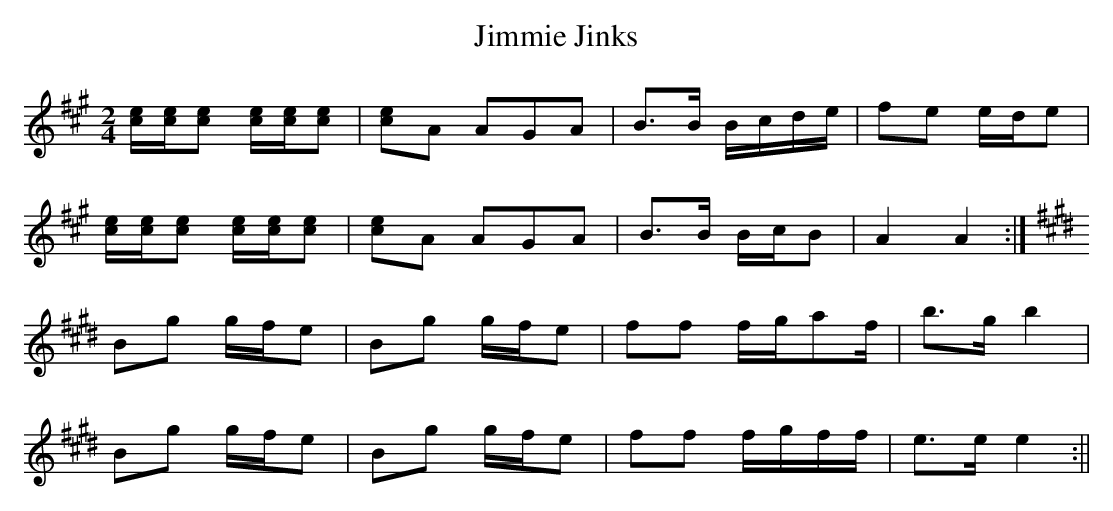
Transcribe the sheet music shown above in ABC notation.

X:1
T:Jimmie Jinks
M:2/4
L:1/8
K:A
[c/e/][c/e/][ce] [c/e/][c/e/][ce]|[ce]A AGA|B>B B/c/d/e/|fe e/d/e|
[c/e/][c/e/][ce] [c/e/][c/e/][ce]|[ce]A AGA|B>B B/c/B|A2 A2:|
K:E
Bg g/f/e|Bg g/f/e|ff f/g/af/|b>g b2|
Bg g/f/e|Bg g/f/e|ff f/g/f/f/|e>e e2:||
